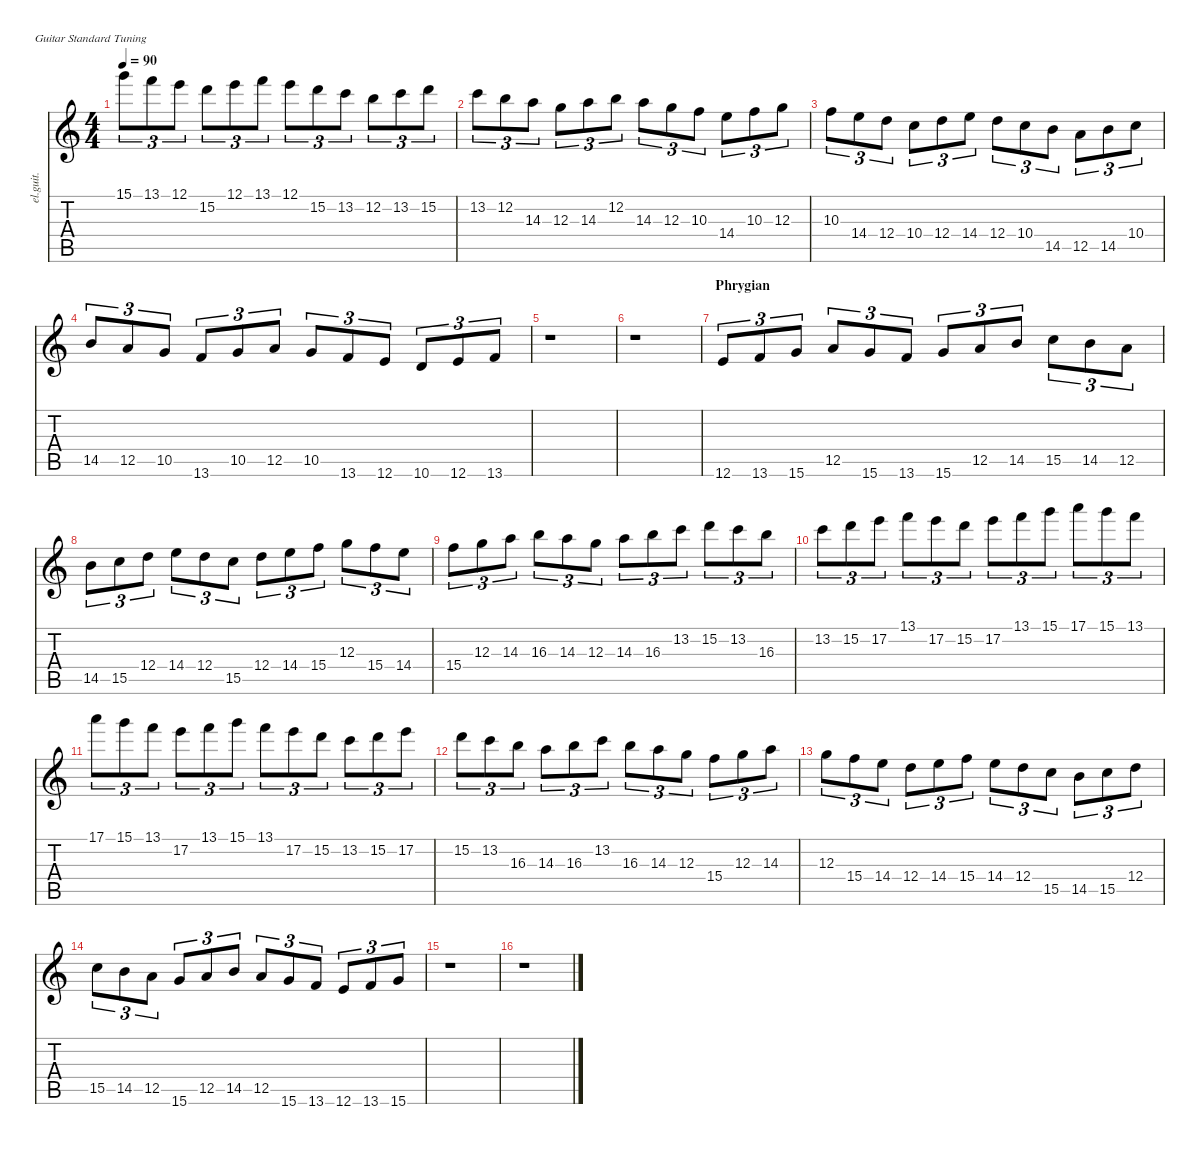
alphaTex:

\defaultSystemsLayout 4
\hideDynamics
\bracketExtendMode nobrackets
\track ("Clean Guitar" "el.guit.") {instrument electricguitarclean}
\staff {score tabs}
\tuning (E4 B3 G3 D3 A2 E2)
\ts (4 4)
\tempo 90
\clef g2
\ks c
15.1.8{tu (3 2) dy mf beam Down} 13.1.8{tu (3 2) beam Down} 12.1.8{tu (3 2) beam Down} 15.2.8{tu (3 2) beam Down} 12.1.8{tu (3 2) beam Down} 13.1.8{tu (3 2) beam Down} 12.1.8{tu (3 2) beam Down} 15.2.8{tu (3 2) beam Down} 13.2.8{tu (3 2) beam Down} 12.2.8{tu (3 2) beam Down} 13.2.8{tu (3 2) beam Down} 15.2.8{tu (3 2) beam Down} |
13.2.8{tu (3 2) beam Down} 12.2.8{tu (3 2) beam Down} 14.3.8{tu (3 2) beam Down} 12.3.8{tu (3 2) beam Down} 14.3.8{tu (3 2) beam Down} 12.2.8{tu (3 2) beam Down} 14.3.8{tu (3 2) beam Down} 12.3.8{tu (3 2) beam Down} 10.3.8{tu (3 2) beam Down} 14.4.8{tu (3 2) beam Down} 10.3.8{tu (3 2) beam Down} 12.3.8{tu (3 2) beam Down} |
10.3.8{tu (3 2) beam Down} 14.4.8{tu (3 2) beam Down} 12.4.8{tu (3 2) beam Down} 10.4.8{tu (3 2) beam Down} 12.4.8{tu (3 2) beam Down} 14.4.8{tu (3 2) beam Down} 12.4.8{tu (3 2) beam Down} 10.4.8{tu (3 2) beam Down} 14.5.8{tu (3 2) beam Down} 12.5.8{tu (3 2) beam Down} 14.5.8{tu (3 2) beam Down} 10.4.8{tu (3 2) beam Down} |
14.5.8{tu (3 2) beam Up} 12.5.8{tu (3 2) beam Up} 10.5.8{tu (3 2) beam Up} 13.6.8{tu (3 2) beam Up} 10.5.8{tu (3 2) beam Up} 12.5.8{tu (3 2) beam Up} 10.5.8{tu (3 2) beam Up} 13.6.8{tu (3 2) beam Up} 12.6.8{tu (3 2) beam Up} 10.6.8{tu (3 2) beam Up} 12.6.8{tu (3 2) beam Up} 13.6.8{tu (3 2) beam Up} |
r.1{beam Down} |
r.1{beam Down} |
\section ("" "Phrygian")
12.6.8{tu (3 2) beam Up} 13.6.8{tu (3 2) beam Up} 15.6.8{tu (3 2) beam Up} 12.5.8{tu (3 2) beam Up} 15.6.8{tu (3 2) beam Up} 13.6.8{tu (3 2) beam Up} 15.6.8{tu (3 2) beam Up} 12.5.8{tu (3 2) beam Up} 14.5.8{tu (3 2) beam Up} 15.5.8{tu (3 2) beam Down} 14.5.8{tu (3 2) beam Down} 12.5.8{tu (3 2) beam Down} |
14.5.8{tu (3 2) beam Down} 15.5.8{tu (3 2) beam Down} 12.4.8{tu (3 2) beam Down} 14.4.8{tu (3 2) beam Down} 12.4.8{tu (3 2) beam Down} 15.5.8{tu (3 2) beam Down} 12.4.8{tu (3 2) beam Down} 14.4.8{tu (3 2) beam Down} 15.4.8{tu (3 2) beam Down} 12.3.8{tu (3 2) beam Down} 15.4.8{tu (3 2) beam Down} 14.4.8{tu (3 2) beam Down} |
15.4.8{tu (3 2) beam Down} 12.3.8{tu (3 2) beam Down} 14.3.8{tu (3 2) beam Down} 16.3.8{tu (3 2) beam Down} 14.3.8{tu (3 2) beam Down} 12.3.8{tu (3 2) beam Down} 14.3.8{tu (3 2) beam Down} 16.3.8{tu (3 2) beam Down} 13.2.8{tu (3 2) beam Down} 15.2.8{tu (3 2) beam Down} 13.2.8{tu (3 2) beam Down} 16.3.8{tu (3 2) beam Down} |
13.2.8{tu (3 2) beam Down} 15.2.8{tu (3 2) beam Down} 17.2.8{tu (3 2) beam Down} 13.1.8{tu (3 2) beam Down} 17.2.8{tu (3 2) beam Down} 15.2.8{tu (3 2) beam Down} 17.2.8{tu (3 2) beam Down} 13.1.8{tu (3 2) beam Down} 15.1.8{tu (3 2) beam Down} 17.1.8{tu (3 2) beam Down} 15.1.8{tu (3 2) beam Down} 13.1.8{tu (3 2) beam Down} |
17.1.8{tu (3 2) beam Down} 15.1.8{tu (3 2) beam Down} 13.1.8{tu (3 2) beam Down} 17.2.8{tu (3 2) beam Down} 13.1.8{tu (3 2) beam Down} 15.1.8{tu (3 2) beam Down} 13.1.8{tu (3 2) beam Down} 17.2.8{tu (3 2) beam Down} 15.2.8{tu (3 2) beam Down} 13.2.8{tu (3 2) beam Down} 15.2.8{tu (3 2) beam Down} 17.2.8{tu (3 2) beam Down} |
15.2.8{tu (3 2) beam Down} 13.2.8{tu (3 2) beam Down} 16.3.8{tu (3 2) beam Down} 14.3.8{tu (3 2) beam Down} 16.3.8{tu (3 2) beam Down} 13.2.8{tu (3 2) beam Down} 16.3.8{tu (3 2) beam Down} 14.3.8{tu (3 2) beam Down} 12.3.8{tu (3 2) beam Down} 15.4.8{tu (3 2) beam Down} 12.3.8{tu (3 2) beam Down} 14.3.8{tu (3 2) beam Down} |
12.3.8{tu (3 2) beam Down} 15.4.8{tu (3 2) beam Down} 14.4.8{tu (3 2) beam Down} 12.4.8{tu (3 2) beam Down} 14.4.8{tu (3 2) beam Down} 15.4.8{tu (3 2) beam Down} 14.4.8{tu (3 2) beam Down} 12.4.8{tu (3 2) beam Down} 15.5.8{tu (3 2) beam Down} 14.5.8{tu (3 2) beam Down} 15.5.8{tu (3 2) beam Down} 12.4.8{tu (3 2) beam Down} |
15.5.8{tu (3 2) beam Down} 14.5.8{tu (3 2) beam Down} 12.5.8{tu (3 2) beam Down} 15.6.8{tu (3 2) beam Up} 12.5.8{tu (3 2) beam Up} 14.5.8{tu (3 2) beam Up} 12.5.8{tu (3 2) beam Up} 15.6.8{tu (3 2) beam Up} 13.6.8{tu (3 2) beam Up} 12.6.8{tu (3 2) beam Up} 13.6.8{tu (3 2) beam Up} 15.6.8{tu (3 2) beam Up} |
r.1{beam Down} |
r.1{beam Down}
